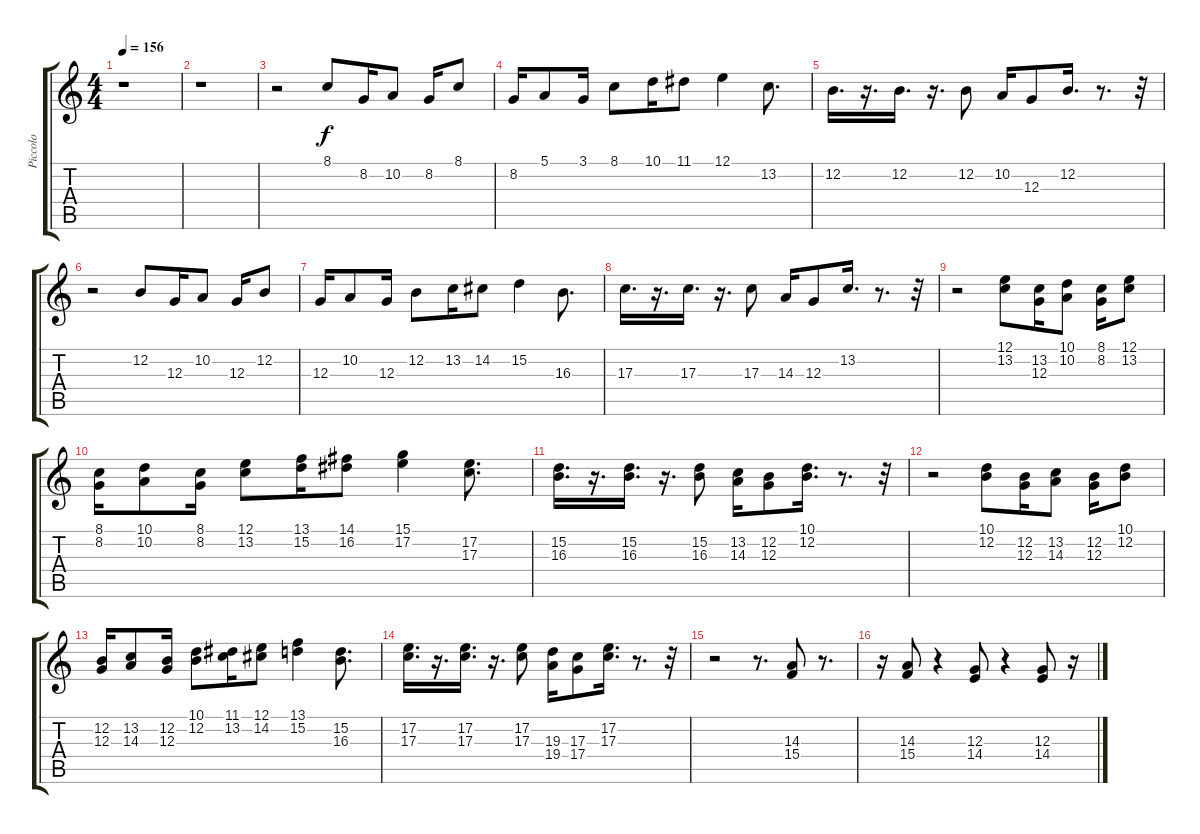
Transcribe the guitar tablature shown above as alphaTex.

\track ("Piccolo" "Piccolo") {instrument piccolo}
\staff {score tabs}
\tuning (E4 B3 G3 D3 A2 E2) {hide}
\ts (4 4)
\tempo 156
\clef g2
\ks c
r.1{dy f} |
r.1 |
r.2 8.1.8{volume 14} 8.2.16 10.2.8 8.2.16 8.1.8 |
8.2.16 5.1.8 3.1.16 8.1.8 10.1.16 11.1.8 12.1.4 13.2.8{d} |
12.2.16{d} r.16{d} 12.2.16{d} r.16{d} 12.2.8 10.2.16 12.3.8 12.2.16{d} r.8{d} r.32 |
r.2 12.2.8 12.3.16 10.2.8 12.3.16 12.2.8 |
12.3.16 10.2.8 12.3.16 12.2.8 13.2.16 14.2.8 15.2.4 16.3.8{d} |
17.3.16{d} r.16{d} 17.3.16{d} r.16{d} 17.3.8 14.3.16 12.3.8 13.2.16{d} r.8{d} r.32 |
r.2 (12.1 13.2).8{volume 14} (13.2 12.3).16 (10.1 10.2).8 (8.1 8.2).16 (12.1 13.2).8 |
(8.1 8.2).16 (10.1 10.2).8 (8.1 8.2).16 (12.1 13.2).8 (13.1 15.2).16 (14.1 16.2).8 (15.1 17.2).4 (17.2 17.3).8{d} |
(15.2 16.3).16{d} r.16{d} (15.2 16.3).16{d} r.16{d} (15.2 16.3).8 (13.2 14.3).16 (12.2 12.3).8 (10.1 12.2).16{d} r.8{d} r.32 |
r.2 (10.1 12.2).8 (12.2 12.3).16 (13.2 14.3).8 (12.2 12.3).16 (10.1 12.2).8 |
(12.2 12.3).16 (13.2 14.3).8 (12.2 12.3).16 (10.1 12.2).8 (11.1 13.2).16 (12.1 14.2).8 (13.1 15.2).4 (15.2 16.3).8{d} |
(17.2 17.3).16{d} r.16{d} (17.2 17.3).16{d} r.16{d} (17.2 17.3).8 (19.3 19.4).16 (17.3 17.4).8 (17.2 17.3).16{d} r.8{d} r.32 |
r.2 r.8{d} (14.3 15.4).8 r.8{d} |
r.16 (14.3 15.4).8 r.4 (12.3 14.4).8 r.4 (12.3 14.4).8 r.16
